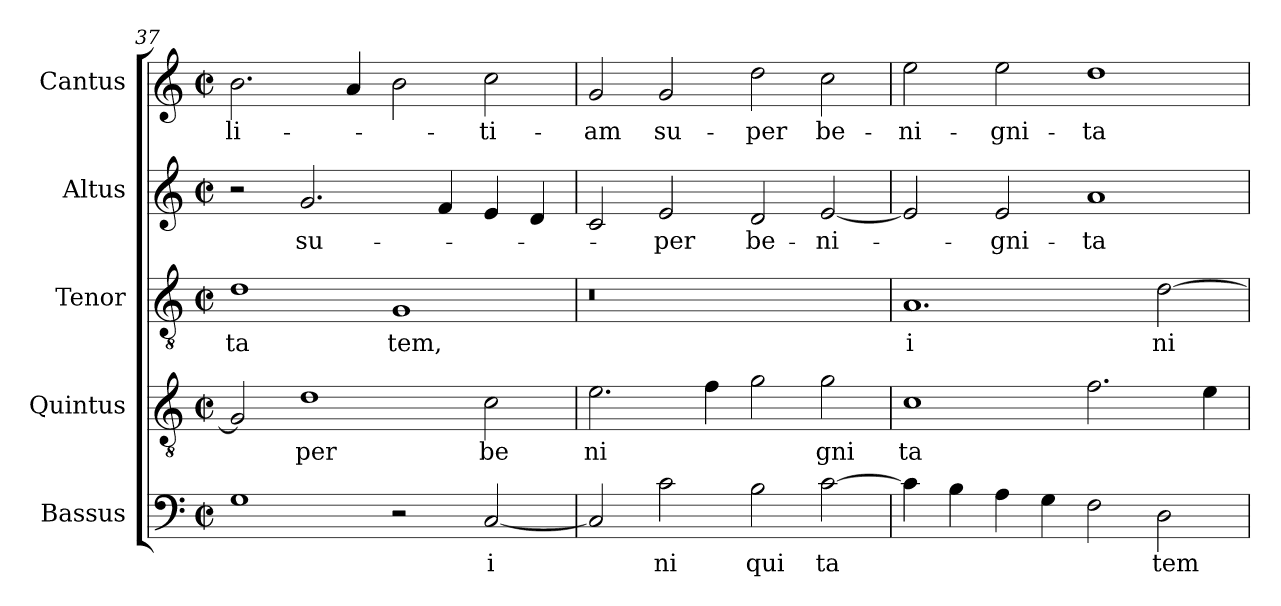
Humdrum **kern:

**kern	**text	**kern	**text	**kern	**text	**kern	**text	**kern	**text
*part5	*part5	*part4	*part4	*part3	*part3	*part2	*part2	*part1	*part1
*staff5	*staff5	*staff4	*staff4	*staff3	*staff3	*staff2	*staff2	*staff1	*staff1
*I"Bassus	*	*I"Quintus	*	*I"Tenor	*	*I"Altus	*	*I"Cantus	*
!!LO:PB:g=z
*clefF4	*	*clefGv2	*	*clefGv2	*	*clefG2	*	*clefG2	*
*M2/2	*	*M2/2	*	*M2/2	*	*M2/2	*	*M2/2	*
*met(c|)	*	*met(c|)	*	*met(c|)	*	*met(c|)	*	*met(c|)	*
=37	=37	=37	=37	=37	=37	=37	=37	=37	=37
!	!	!	!	!	!LO:LY:b:cj	!	!	!	!LO:LY:b:cj
1G	.	2G/]	.	1d	ta	2r	.	2.b\	li-
!	!	!	!LO:LY:b:cj	!	!	!	!LO:LY:b:cj	!	!
.	.	1d	per	.	.	2.g/	su-	.	.
.	.	.	.	.	.	.	.	4a/	.
!	!	!	!	!	!LO:LY:b:cj	!	!	!	!
2r	.	.	.	1G	tem,	.	.	2b\	.
.	.	.	.	.	.	4f/	.	.	.
!	!LO:LY:b:rj	!	!LO:LY:b:cj	!	!	!	!	!	!LO:LY:b:cj
[<2C/	i	2c\	be	.	.	4e/	.	2cc\	-ti-
.	.	.	.	.	.	4d/	.	.	.
=38	=38	=38	=38	=38	=38	=38	=38	=38	=38
!	!	!	!LO:LY:b:cj	!	!	!	!	!	!LO:LY:b:cj
2C/]	.	2.e\	ni	0r	.	2c/	.	2g/	-am
!	!LO:LY:b:cj	!	!	!	!	!	!LO:LY:b:cj	!	!LO:LY:b:cj
2c\	ni	.	.	.	.	2e/	-per	2g/	su-
.	.	4f\	.	.	.	.	.	.	.
!	!LO:LY:b:cj	!	!	!	!	!	!LO:LY:b:cj	!	!LO:LY:b:cj
2B\	qui	2g\	.	.	.	2d/	be-	2dd\	-per
!	!LO:LY:b:cj	!	!LO:LY:b:cj	!	!	!	!LO:LY:b:cj	!	!LO:LY:b:cj
[>2c\	ta	2g\	gni	.	.	[<2e/	-ni-	2cc\	be-
=39	=39	=39	=39	=39	=39	=39	=39	=39	=39
!	!	!	!LO:LY:b:cj	!	!LO:LY:b:cj	!	!	!	!LO:LY:b:cj
4c\]	.	1c	ta	1.A	i	2e/]	.	2ee\	-ni-
4B\	.	.	.	.	.	.	.	.	.
!	!	!	!	!	!	!	!LO:LY:b:cj	!	!LO:LY:b:cj
4A\	.	.	.	.	.	2e/	-gni-	2ee\	-gni-
4G\	.	.	.	.	.	.	.	.	.
!	!	!	!	!	!	!	!LO:LY:b:cj	!	!LO:LY:b:cj
2F\	.	2.f\	.	.	.	1a	-ta-	1dd	-ta-
!	!LO:LY:b:cj	!	!	!	!LO:LY:b:cj	!	!	!	!
2D\	tem	.	.	[>2d\	ni	.	.	.	.
.	.	4e\	.	.	.	.	.	.	.
=	=	=	=	=	=	=	=	=	=
*-	*-	*-	*-	*-	*-	*-	*-	*-	*-
